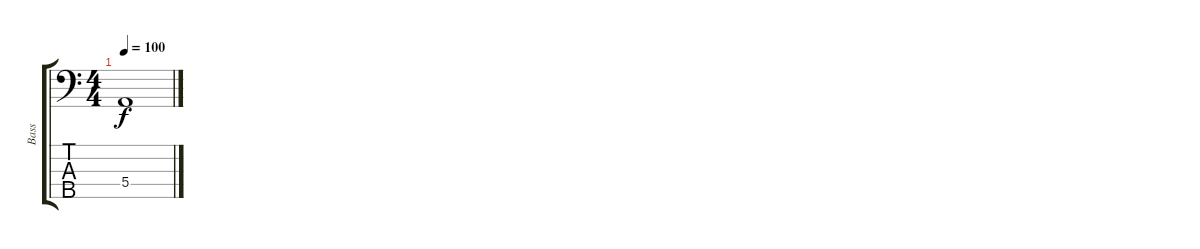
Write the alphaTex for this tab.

\track ("Bass" "Bass") {instrument slapbass2}
\staff {score tabs}
\tuning (G2 D2 A1 E1 B0) {hide}
\ts (4 4)
\tempo 100
\clef f4
\ks c
5.4.1{dy f}
